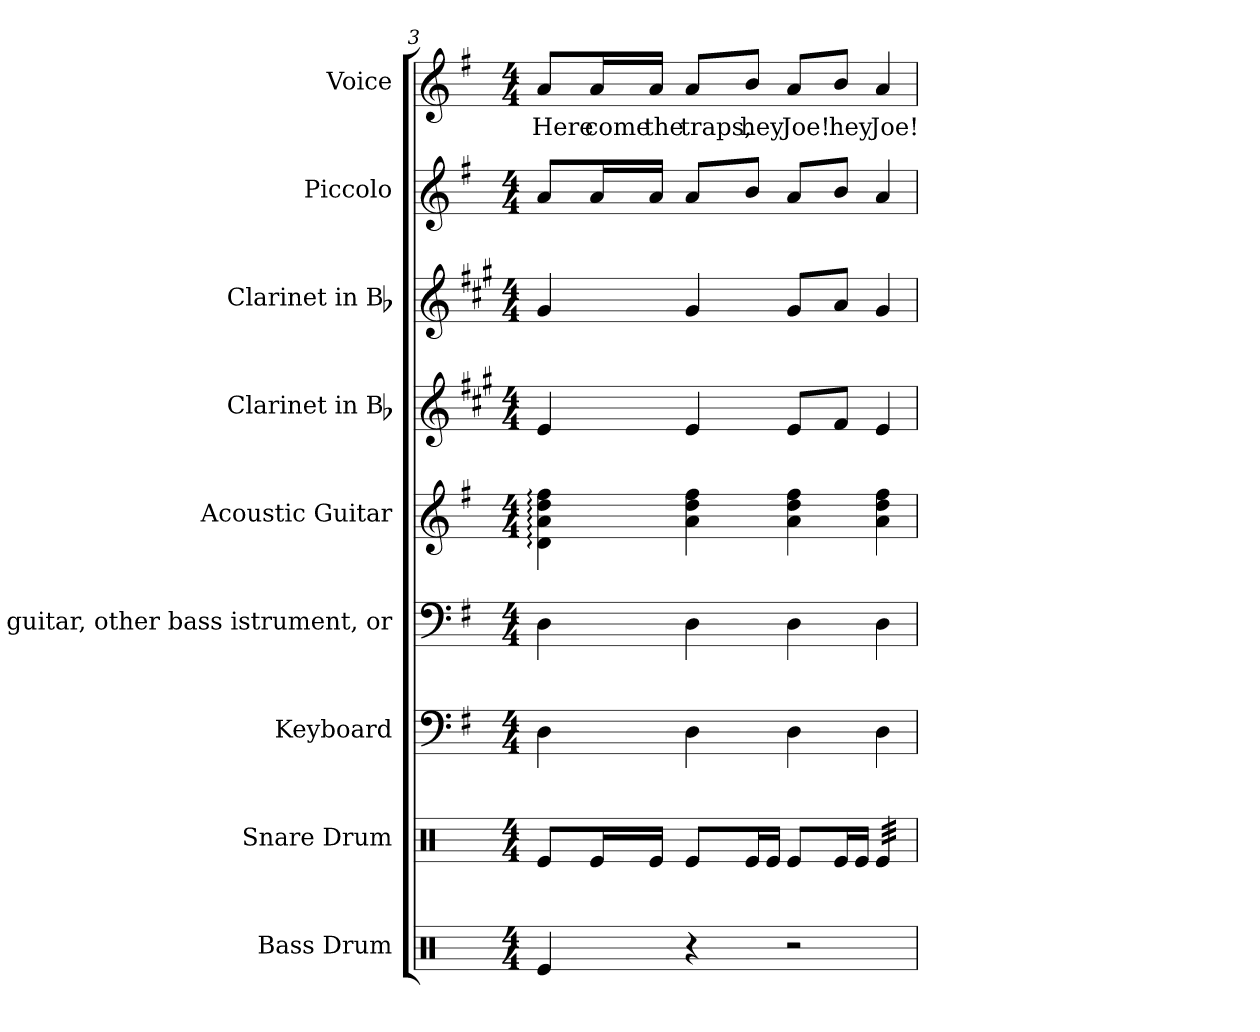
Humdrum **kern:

**kern	**kern	**kern	**kern	**kern	**kern	**kern	**kern	**kern	**text
*part9	*part8	*part7	*part6	*part5	*part4	*part3	*part2	*part1	*part1
*staff9	*staff8	*staff7	*staff6	*staff5	*staff4	*staff3	*staff2	*staff1	*staff1
*I"Bass Drum	*I"Snare Drum	*I"Keyboard	*I"Bass guitar, other bass istrument,   or	*I"Acoustic Guitar	*I"Clarinet in Bb	*I"Clarinet in Bb	*I"Piccolo	*I"Voice	*
*I'B. D.	*I'S. D.	*I'Kbd.	*I'Bass	*I'A. Gtr.	*I'Cl.	*I'Cl.	*I'Picc.	*I'Voice	*
*clefX	*clefX	*clefF4	*clefF4	*clefG2	*clefG2	*clefG2	*clefG2	*clefG2	*
*	*	*	*ITrd7c12	*ITrd7c12	*ITrd1c2	*ITrd1c2	*ITrd-7c-12	*	*
*k[]	*k[]	*k[f#]	*k[f#]	*k[f#]	*k[f#]	*k[f#]	*k[f#]	*k[f#]	*
*C:	*C:	*G:	*G:	*G:	*G:	*G:	*G:	*G:	*
*M4/4	*M4/4	*M4/4	*M4/4	*M4/4	*M4/4	*M4/4	*M4/4	*M4/4	*
=3	=3	=3	=3	=3	=3	=3	=3	=3	=3
!	!	!	!	!	!	!	!	!	!LO:LY:b:color=#000000
4Rei/	8Rei/L	4Di\	4DDi\	4Di\: 4Ai: 4di: 4f#i:	4di/	4f#i/	8aai/L	8ai/L	Here
!	!	!	!	!	!	!	!	!	!LO:LY:b:color=#000000
.	16Rei/L	.	.	.	.	.	16aai/L	16ai/L	come
!	!	!	!	!	!	!	!	!	!LO:LY:b:color=#000000
.	16Rei/JJ	.	.	.	.	.	16aai/JJ	16ai/JJ	the
!	!	!	!	!	!	!	!	!	!LO:LY:b:color=#000000
4r	8Rei/L	4Di\	4DDi\	4Ai\ 4di 4f#i	4di/	4f#i/	8aai/L	8ai/L	traps,
!	!	!	!	!	!	!	!	!	!LO:LY:b:color=#000000
.	16Rei/L	.	.	.	.	.	8bbi/J	8bi/J	hey
.	16Rei/JJ	.	.	.	.	.	.	.	.
!	!	!	!	!	!	!	!	!	!LO:LY:b:color=#000000
2r	8Rei/L	4Di\	4DDi\	4Ai\ 4di 4f#i	8di/L	8f#i/L	8aai/L	8ai/L	Joe!
!	!	!	!	!	!	!	!	!	!LO:LY:b:color=#000000
.	16Rei/L	.	.	.	8ei/J	8gi/J	8bbi/J	8bi/J	hey
.	16Rei/JJ	.	.	.	.	.	.	.	.
!	!	!	!	!	!	!	!	!	!LO:LY:b:color=#000000
*	*tremolo	*	*	*	*	*	*	*	*
.	32Rei/LLL	4Di\	4DDi\	4Ai\ 4di 4f#i	4di/	4f#i/	4aai/	4ai/	Joe!
.	32Rei/	.	.	.	.	.	.	.	.
.	32Rei/	.	.	.	.	.	.	.	.
.	32Rei/	.	.	.	.	.	.	.	.
.	32Rei/	.	.	.	.	.	.	.	.
.	32Rei/	.	.	.	.	.	.	.	.
.	32Rei/	.	.	.	.	.	.	.	.
.	32Rei/JJJ	.	.	.	.	.	.	.	.
*	*Xtremolo	*	*	*	*	*	*	*	*
=	=	=	=	=	=	=	=	=	=
*-	*-	*-	*-	*-	*-	*-	*-	*-	*-
